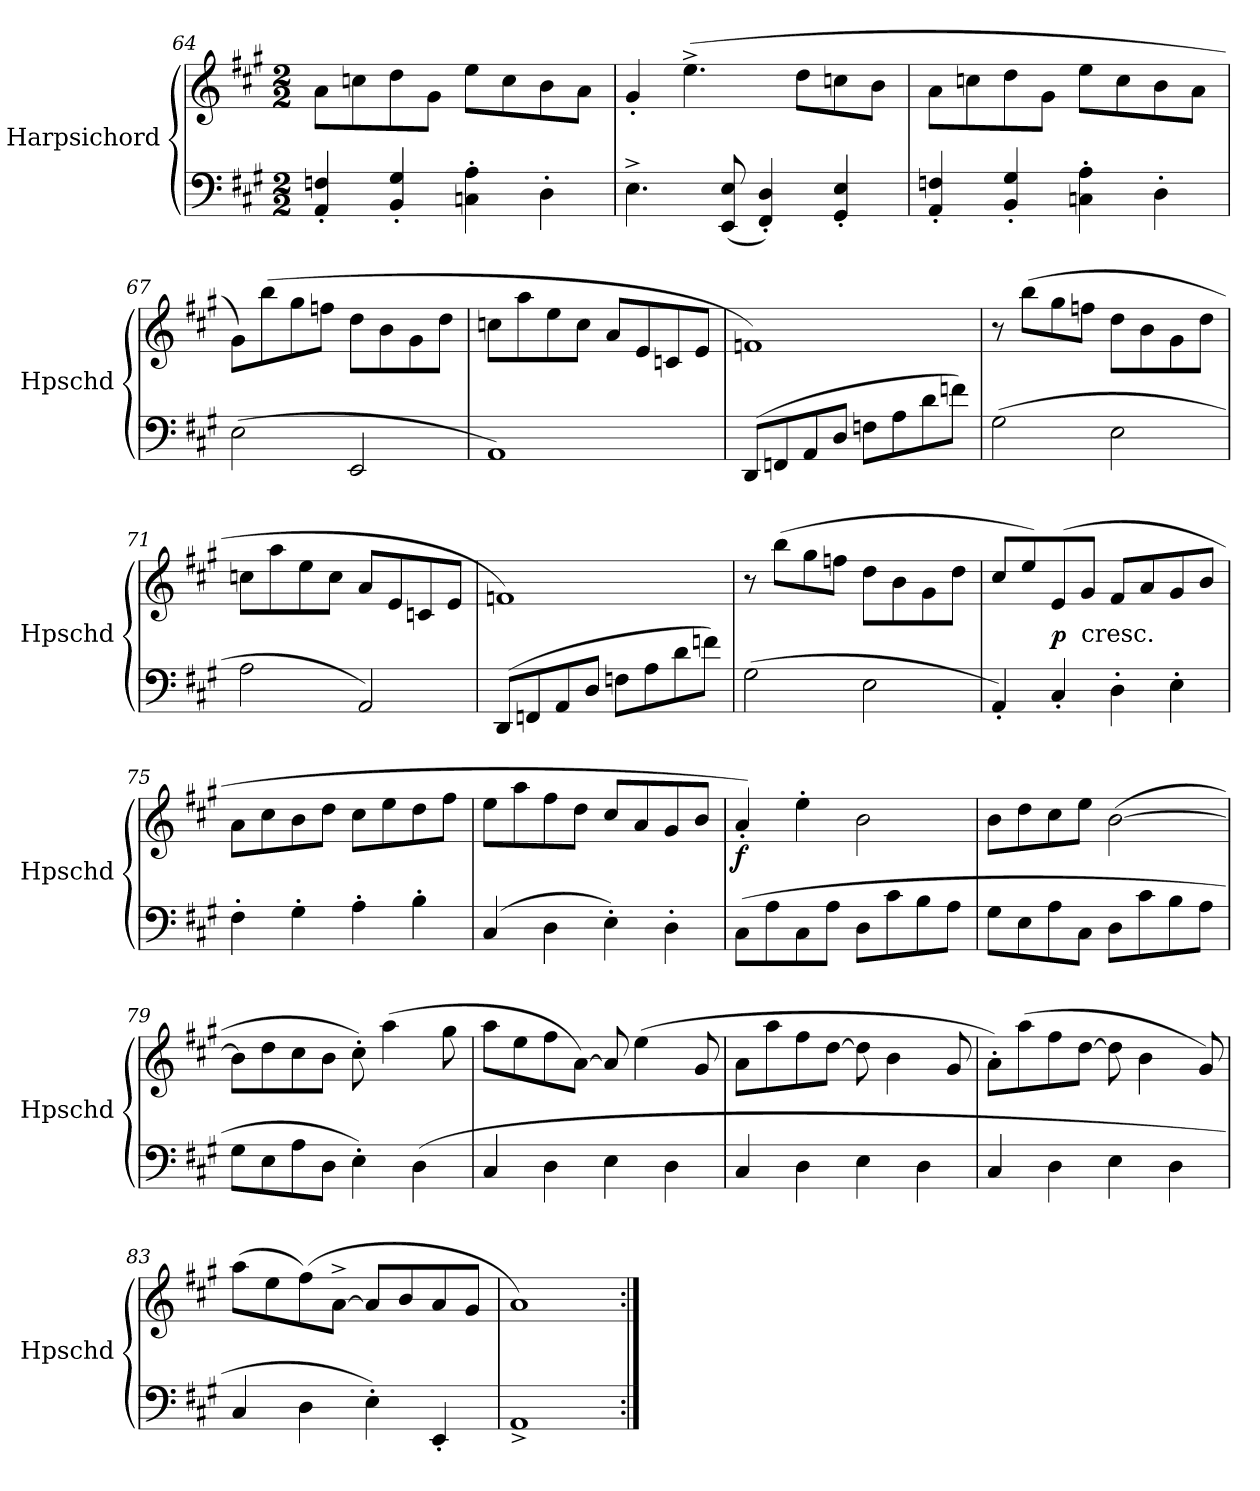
**kern	**kern	**dynam
*part1	*part1	*part1
*staff2	*staff1	*staff1/2
*I"Harpsichord	*	*
*I'Hpschd	*	*
*clefF4	*clefG2	*
*k[f#c#g#]	*k[f#c#g#]	*
*A:	*A:	*
*M2/2	*M2/2	*
=64	=64	=64
4AA'/ 4Fn'/	8a\L	.
.	8ccn\	.
4BB'/ 4G#'/	8dd\	.
.	8g#\J	.
4Cn'\ 4A'\	8ee\L	.
.	8cc\	.
4D'\	8b\	.
.	8a\J	.
=65	=65	=65
4.E^\	4g#'/	.
.	(4.ee^\	.
(8EE/ 8E/	.	.
4FF#'/ 4D'/)	.	.
.	8dd\L	.
4GG#'/ 4E'/	8ccn\	.
.	8b\J	.
=66	=66	=66
4AA'/ 4Fn'/	8a\L	.
.	8ccn\	.
4BB'/ 4G#'/	8dd\	.
.	8g#\J	.
4Cn'\ 4A'\	8ee\L	.
.	8cc\	.
4D'\	8b\	.
.	8a\J	.
=67	=67	=67
(2E\	8g#\L)	.
.	(8bb\	.
.	8gg#\	.
.	8ffn\J	.
2EE/	8dd\L	.
.	8b\	.
.	8g#\	.
.	8dd\J	.
=68	=68	=68
1AA)	8ccn\L	.
.	8aa\	.
.	8ee\	.
.	8cc\J	.
.	8a/L	.
.	8e/	.
.	8cn/	.
.	8e/J	.
=69	=69	=69
(8DD/L	1fn)	.
8FFn/	.	.
8AA/	.	.
8D/J	.	.
8Fn\L	.	.
8A\	.	.
8d\	.	.
8fn\J)	.	.
=70	=70	=70
(2G#\	8r	.
.	(8bb\L	.
.	8gg#\	.
.	8ffn\J	.
2E\	8dd\L	.
.	8b\	.
.	8g#\	.
.	8dd\J	.
=71	=71	=71
2A\	8ccn\L	.
.	8aa\	.
.	8ee\	.
.	8cc\J	.
2AA/)	8a/L	.
.	8e/	.
.	8cn/	.
.	8e/J	.
=72	=72	=72
(8DD/L	1fn)	.
8FFn/	.	.
8AA/	.	.
8D/J	.	.
8Fn\L	.	.
8A\	.	.
8d\	.	.
8fn\J)	.	.
=73	=73	=73
(2G#\	8r	.
.	(8bb\L	.
.	8gg#\	.
.	8ffn\J	.
2E\	8dd\L	.
.	8b\	.
.	8g#\	.
.	8dd\J	.
=74	=74	=74
4AA'/)	8cc#/L	.
.	8ee/)	.
4C#'/	(8e/	p
!	!LO:TX:c:t=cresc.	!
.	8g#/J	.
4D'\	8f#/L	.
.	8a/	.
4E'\	8g#/	.
.	8b/J	.
=75	=75	=75
4F#'\	8a\L	.
.	8cc#\	.
4G#'\	8b\	.
.	8dd\J	.
4A'\	8cc#\L	.
.	8ee\	.
4B'\	8dd\	.
.	8ff#\J	.
=76	=76	=76
(4C#/	8ee\L	.
.	8aa\	.
4D\	8ff#\	.
.	8dd\J	.
4E'\)	8cc#/L	.
.	8a/	.
4D'\	8g#/	.
.	8b/J	.
=77	=77	=77
(8C#\L	4a'/)	f
8A\	.	.
8C#\	4ee'\	.
8A\J	.	.
8D\L	2b\	.
8c#\	.	.
8B\	.	.
8A\J	.	.
=78	=78	=78
8G#\L	8b\L	.
8E\	8dd\	.
8A\	8cc#\	.
8C#\J	8ee\J	.
8D\L	([2b\	.
8c#\	.	.
8B\	.	.
8A\J	.	.
=79	=79	=79
8G#\L	8b\L]	.
8E\	8dd\	.
8A\	8cc#\	.
8D\J	8b\J	.
4E'\)	8cc#'\)	.
.	(4aa\	.
(4D\	.	.
.	8gg#\	.
=80	=80	=80
4C#/	8aa\L	.
.	8ee\	.
4D\	8ff#\	.
.	[8a\J)	.
4E\	8a/]	.
.	(4ee\	.
4D\	.	.
.	8g#/	.
=81	=81	=81
4C#/	8a\L	.
.	8aa\	.
4D\	8ff#\	.
.	[8dd\J	.
4E\	8dd\]	.
.	4b\	.
4D\	.	.
.	8g#/	.
=82	=82	=82
4C#/	8a'\L)	.
.	(8aa\	.
4D\	8ff#\	.
.	[8dd\J	.
4E\	8dd\]	.
.	4b\	.
4D\	.	.
.	8g#/)	.
=83	=83	=83
4C#/	(8aa\L	.
.	8ee\	.
4D\	(8ff#\)	.
.	[8a^\J	.
4E'\)	8a/L]	.
.	8b/	.
4EE'/	8a/	.
.	8g#/J	.
=84	=84	=84
1AA^	1a)	.
=:|!	=:|!	=:|!
*-	*-	*-
